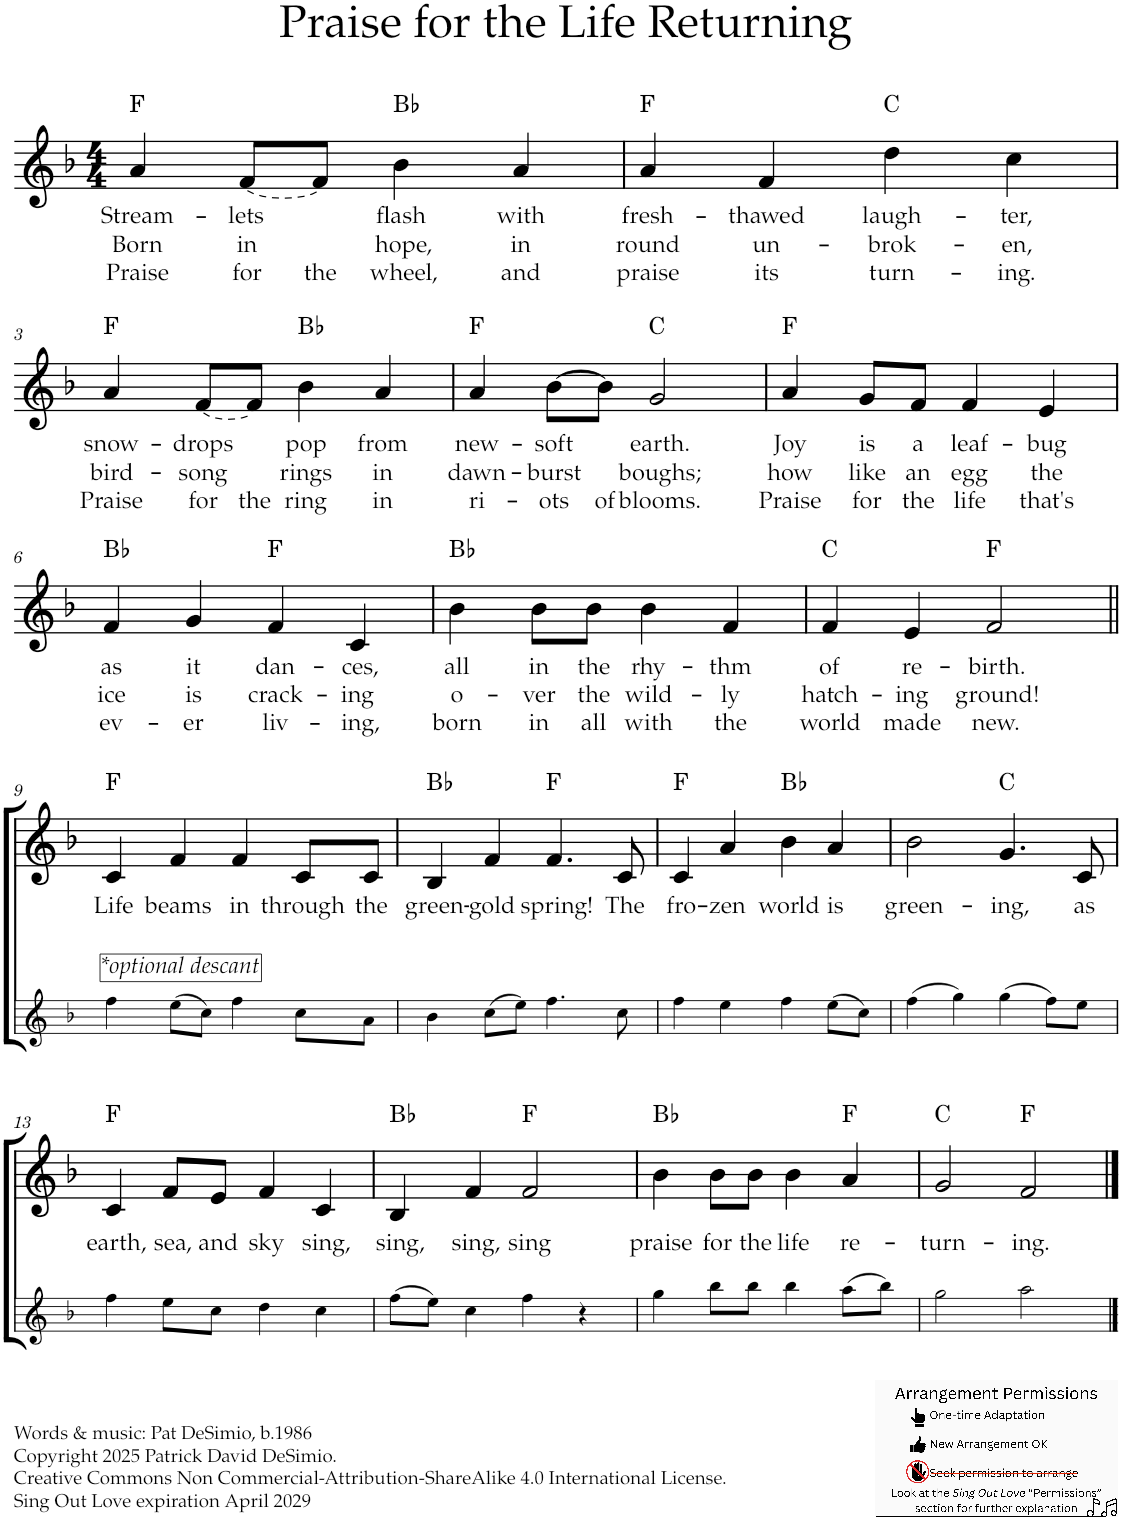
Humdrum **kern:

**kern	**kern	**text	**text	**text	**harte
*part2	*part1	*part1	*part1	*part1	*part1
*staff2	*staff1	*staff1	*staff1	*staff1	*
*I"Flute	*I"Voice 1	*	*	*	*
*I'Fl	*	*	*	*	*
*stria5	*	*	*	*	*
*clefG2	*clefG2	*	*	*	*
*k[b-]	*k[b-]	*	*	*	*
*M4/4	*M4/4	*	*	*	*
=1	=1	=1	=1	=1	=1
!	!	!LO:LY:b	!LO:LY:b	!LO:LY:b	!
1r	4a/	Stream-	Born	Praise	F:maj
!	!LO:T:dash	!LO:LY:b	!LO:LY:b	!LO:LY:b	!
.	[8f/L	-lets	in	for	.
!	!	!	!	!LO:LY:b	!
.	8f/J]	.	.	the	.
!	!	!LO:LY:b	!LO:LY:b	!LO:LY:b	!
.	4b-\	flash	hope,	wheel,	Bb:maj
!	!	!LO:LY:b	!LO:LY:b	!LO:LY:b	!
.	4a/	with	in	and	.
=2	=2	=2	=2	=2	=2
!	!	!LO:LY:b	!LO:LY:b	!LO:LY:b	!
1r	4a/	fresh-	round	praise	F:maj
!	!	!LO:LY:b	!LO:LY:b	!LO:LY:b	!
.	4f/	-thawed	un-	its	.
!	!	!LO:LY:b	!LO:LY:b	!LO:LY:b	!
.	4dd\	laugh-	-brok-	turn-	C:maj
!	!	!LO:LY:b	!LO:LY:b	!LO:LY:b	!
.	4cc\	-ter,	-en,	-ing.	.
!!LO:LB:g=z
=3	=3	=3	=3	=3	=3
!	!	!LO:LY:b	!LO:LY:b	!LO:LY:b	!
1r	4a/	snow-	bird-	Praise	F:maj
!	!LO:T:dash	!LO:LY:b	!LO:LY:b	!LO:LY:b	!
.	[8f/L	-drops	-song	for	.
!	!	!	!	!LO:LY:b	!
.	8f/J]	.	.	the	.
!	!	!LO:LY:b	!LO:LY:b	!LO:LY:b	!
.	4b-\	pop	rings	ring	Bb:maj
!	!	!LO:LY:b	!LO:LY:b	!LO:LY:b	!
.	4a/	from	in	in	.
=4	=4	=4	=4	=4	=4
!	!	!LO:LY:b	!LO:LY:b	!LO:LY:b	!
1r	4a/	new-	dawn-	ri-	F:maj
!	!	!LO:LY:b	!LO:LY:b	!LO:LY:b	!
.	[8b-\L	-soft	-burst	-ots	.
!	!	!	!	!LO:LY:b	!
.	8b-\J]	.	.	of	.
!	!	!LO:LY:b	!LO:LY:b	!LO:LY:b	!
.	2g/	earth.	boughs;	blooms.	C:maj
=5	=5	=5	=5	=5	=5
!	!	!LO:LY:b	!LO:LY:b	!LO:LY:b	!
1r	4a/	Joy	how	Praise	F:maj
!	!	!LO:LY:b	!LO:LY:b	!LO:LY:b	!
.	8g/L	is	like	for	.
!	!	!LO:LY:b	!LO:LY:b	!LO:LY:b	!
.	8f/J	a	an	the	.
!	!	!LO:LY:b	!LO:LY:b	!LO:LY:b	!
.	4f/	leaf-	egg	life	.
!	!	!LO:LY:b	!LO:LY:b	!LO:LY:b	!
.	4e/	-bug	the	that's	.
!!LO:LB:g=z
=6	=6	=6	=6	=6	=6
!	!	!LO:LY:b	!LO:LY:b	!LO:LY:b	!
1r	4f/	as	ice	ev-	Bb:maj
!	!	!LO:LY:b	!LO:LY:b	!LO:LY:b	!
.	4g/	it	is	-er	.
!	!	!LO:LY:b	!LO:LY:b	!LO:LY:b	!
.	4f/	dan-	crack-	liv-	F:maj
!	!	!LO:LY:b	!LO:LY:b	!LO:LY:b	!
.	4c/	-ces,	-ing	-ing,	.
=7	=7	=7	=7	=7	=7
!	!	!LO:LY:b	!LO:LY:b	!LO:LY:b	!
1r	4b-\	all	o-	born	Bb:maj
!	!	!LO:LY:b	!LO:LY:b	!LO:LY:b	!
.	8b-\L	in	-ver	in	.
!	!	!LO:LY:b	!LO:LY:b	!LO:LY:b	!
.	8b-\J	the	the	all	.
!	!	!LO:LY:b	!LO:LY:b	!LO:LY:b	!
.	4b-\	rhy-	wild-	with	.
!	!	!LO:LY:b	!LO:LY:b	!LO:LY:b	!
.	4f/	-thm	-ly	the	.
=8	=8	=8	=8	=8	=8
!	!	!LO:LY:b	!LO:LY:b	!LO:LY:b	!
1r	4f/	of	hatch-	world	C:maj
!	!	!LO:LY:b	!LO:LY:b	!LO:LY:b	!
.	4e/	re-	-ing	made	.
!	!	!LO:LY:b	!LO:LY:b	!LO:LY:b	!
.	2f/	-birth.	ground!	new.	F:maj
!!LO:LB:g=z
=9||	=9||	=9||	=9||	=9||	=9||
!LO:TX:a:i:t=*optional descant	!	!	!	!	!
!	!	!LO:LY:b	!	!	!
4ff\	4c/	Life	.	.	F:maj
!	!	!LO:LY:b	!	!	!
(8ee\L	4f/	beams	.	.	.
8cc\J)	.	.	.	.	.
!	!	!LO:LY:b	!	!	!
4ff\	4f/	in	.	.	.
!	!	!LO:LY:b	!	!	!
8cc\L	8c/L	through	.	.	.
!	!	!LO:LY:b	!	!	!
8a\J	8c/J	the	.	.	.
=10	=10	=10	=10	=10	=10
!	!	!LO:LY:b	!	!	!
4b-\	4B-/	green-	.	.	Bb:maj
!	!	!LO:LY:b	!	!	!
(8cc\L	4f/	-gold	.	.	.
8ee\J)	.	.	.	.	.
!	!	!LO:LY:b	!	!	!
4.ff\	4.f/	spring!	.	.	F:maj
!	!	!LO:LY:b	!	!	!
8cc\	8c/	The	.	.	.
=11	=11	=11	=11	=11	=11
!	!	!LO:LY:b	!	!	!
4ff\	4c/	fro-	.	.	F:maj
!	!	!LO:LY:b	!	!	!
4ee\	4a/	-zen	.	.	.
!	!	!LO:LY:b	!	!	!
4ff\	4b-\	world	.	.	Bb:maj
!	!	!LO:LY:b	!	!	!
(8ee\L	4a/	is	.	.	.
8cc\J)	.	.	.	.	.
=12	=12	=12	=12	=12	=12
!	!	!LO:LY:b	!	!	!
(4ff\	2b-\	green-	.	.	.
4gg\)	.	.	.	.	.
!	!	!LO:LY:b	!	!	!
(4gg\	4.g/	-ing,	.	.	C:maj
8ff\L)	.	.	.	.	.
!	!	!LO:LY:b	!	!	!
8ee\J	8c/	as	.	.	.
!!LO:LB:g=z
=13	=13	=13	=13	=13	=13
!	!	!LO:LY:b	!	!	!
4ff\	4c/	earth,	.	.	F:maj
!	!	!LO:LY:b	!	!	!
8ee\L	8f/L	sea,	.	.	.
!	!	!LO:LY:b	!	!	!
8cc\J	8e/J	and	.	.	.
!	!	!LO:LY:b	!	!	!
4dd\	4f/	sky	.	.	.
!	!	!LO:LY:b	!	!	!
4cc\	4c/	sing,	.	.	.
=14	=14	=14	=14	=14	=14
!	!	!LO:LY:b	!	!	!
(8ff\L	4B-/	sing,	.	.	Bb:maj
8ee\J)	.	.	.	.	.
!	!	!LO:LY:b	!	!	!
4cc\	4f/	sing,	.	.	.
!	!	!LO:LY:b	!	!	!
4ff\	2f/	sing	.	.	F:maj
4r	.	.	.	.	.
=15	=15	=15	=15	=15	=15
!	!	!LO:LY:b	!	!	!
4gg\	4b-\	praise	.	.	Bb:maj
!	!	!LO:LY:b	!	!	!
8bb-\L	8b-\L	for	.	.	.
!	!	!LO:LY:b	!	!	!
8bb-\J	8b-\J	the	.	.	.
!	!	!LO:LY:b	!	!	!
4bb-\	4b-\	life	.	.	.
!	!	!LO:LY:b	!	!	!
(8aa\L	4a/	re-	.	.	F:maj
8bb-\J)	.	.	.	.	.
=16	=16	=16	=16	=16	=16
!	!	!LO:LY:b	!	!	!
2gg\	2g/	-turn-	.	.	C:maj
!	!	!LO:LY:b	!	!	!
2aa\	2f/	-ing.	.	.	F:maj
==	==	==	==	==	==
*-	*-	*-	*-	*-	*-
